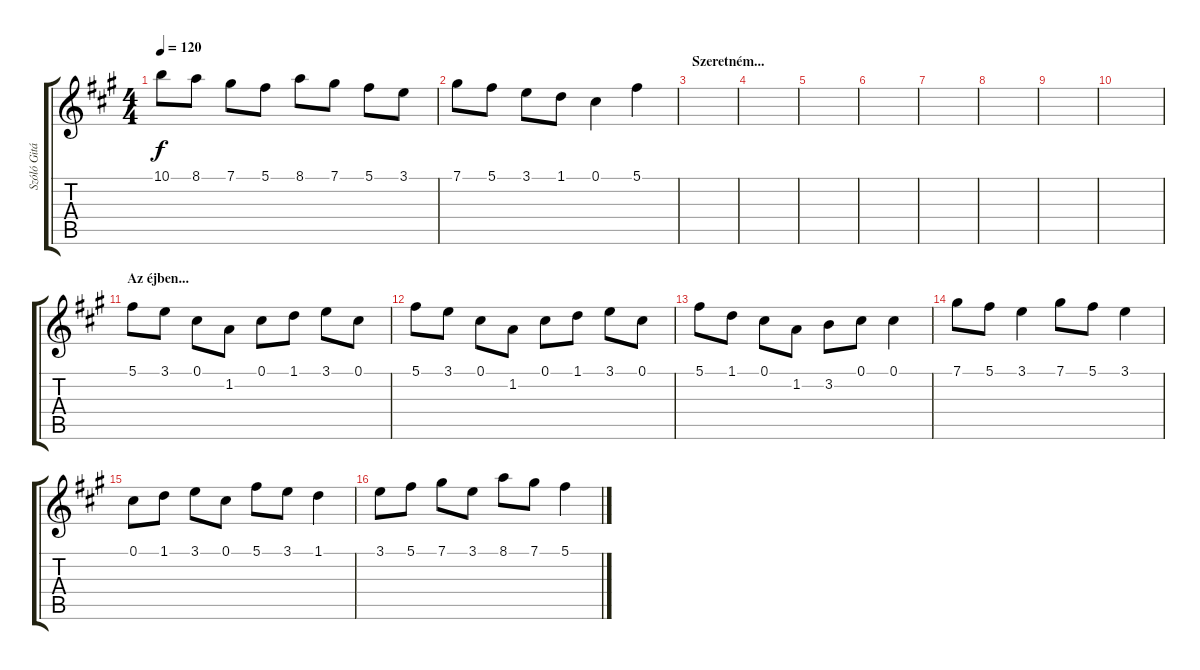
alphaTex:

\track ("Szóló Gitár 1" "Szóló Gitá") {instrument overdrivenguitar}
\staff {score tabs}
\tuning (Db4 Ab3 E3 B2 Gb2 Db2) {hide}
\ts (4 4)
\tempo 120
\clef g2
\ks a
10.1.8{dy f} 8.1.8 7.1.8 5.1.8 8.1.8 7.1.8 5.1.8 3.1.8 |
7.1.8 5.1.8 3.1.8 1.1.8 0.1.4 5.1.4 |
\section ("" "Szeretném...")
|
|
|
|
|
|
|
|
\section ("" "Az éjben...")
5.1.8 3.1.8 0.1.8 1.2.8 0.1.8 1.1.8 3.1.8 0.1.8 |
5.1.8 3.1.8 0.1.8 1.2.8 0.1.8 1.1.8 3.1.8 0.1.8 |
5.1.8 1.1.8 0.1.8 1.2.8 3.2.8 0.1.8 0.1.4 |
7.1.8 5.1.8 3.1.4 7.1.8 5.1.8 3.1.4 |
0.1.8 1.1.8 3.1.8 0.1.8 5.1.8 3.1.8 1.1.4 |
3.1.8 5.1.8 7.1.8 3.1.8 8.1.8 7.1.8 5.1.4
